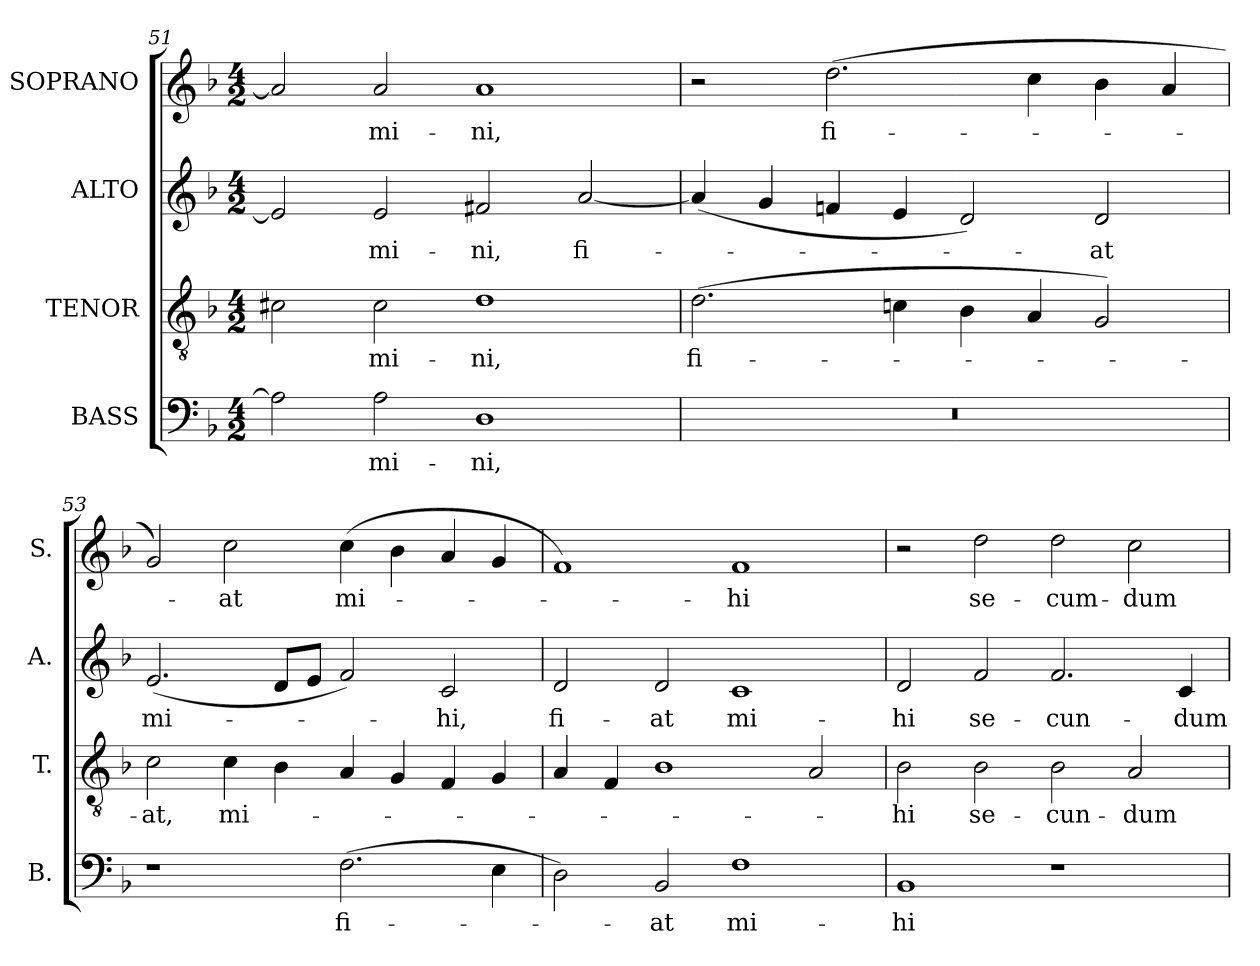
**kern	**text	**kern	**text	**kern	**text	**kern	**text
*part4	*part4	*part3	*part3	*part2	*part2	*part1	*part1
*staff4	*staff4	*staff3	*staff3	*staff2	*staff2	*staff1	*staff1
*I"BASS	*	*I"TENOR	*	*I"ALTO	*	*I"SOPRANO	*
*I'B.	*	*I'T.	*	*I'A.	*	*I'S.	*
*clefF4	*	*clefGv2	*	*clefG2	*	*clefG2	*
*	*	*ITrd7c12	*	*	*	*	*
*k[b-]	*	*k[b-]	*	*k[b-]	*	*k[b-]	*
*F:	*	*F:	*	*F:	*	*F:	*
*M4/2	*	*M4/2	*	*M4/2	*	*M4/2	*
=51	=51	=51	=51	=51	=51	=51	=51
2Ai\]	.	2C#Xi\	.	2ei/]	.	2ai/]	.
!	!LO:LY:b:color=#000000	!	!	!	!	!	!
!	!	!	!LO:LY:b:color=#000000	!	!	!	!
!	!	!	!	!	!LO:LY:b:color=#000000	!	!
!	!	!	!	!	!	!	!LO:LY:b:color=#000000
2Ai\	-mi-	2C#i\	-mi-	2ei/	-mi-	2ai/	-mi-
!	!LO:LY:b:color=#000000	!	!	!	!	!	!
!	!	!	!LO:LY:b:color=#000000	!	!	!	!
!	!	!	!	!	!LO:LY:b:color=#000000	!	!
!	!	!	!	!	!	!	!LO:LY:b:color=#000000
1Di	-ni,	1Di	-ni,	2f#Xi/	-ni,	1ai	-ni,
!	!	!	!	!	!LO:LY:b:color=#000000	!	!
.	.	.	.	[2ai/	fi-	.	.
=52	=52	=52	=52	=52	=52	=52	=52
!LO:N:vis=1	!	!	!	!	!	!	!
!	!	!	!LO:LY:b:color=#000000	!	!	!	!
0r	.	(2.Di\	fi-	(4ai/]	.	2r	.
.	.	.	.	4gi/	.	.	.
!	!	!	!	!	!	!	!LO:LY:b:color=#000000
.	.	.	.	4fni/	.	(2.ddi\	fi-
.	.	4Cni\	.	4ei/	.	.	.
.	.	4BB-i\	.	2di/)	.	.	.
.	.	4AAi/	.	.	.	4cci\	.
!	!	!	!	!	!LO:LY:b:color=#000000	!	!
.	.	2GGi/)	.	2di/	-at	4b-i\	.
.	.	.	.	.	.	4ai/	.
=53	=53	=53	=53	=53	=53	=53	=53
!	!	!	!LO:LY:b:color=#000000	!	!	!	!
!	!	!	!	!	!LO:LY:b:color=#000000	!	!
1r	.	2Ci\	-at,	(2.ei/	mi-	2gi/)	.
!	!	!	!LO:LY:b:color=#000000	!	!	!	!
!	!	!	!	!	!	!	!LO:LY:b:color=#000000
.	.	4Ci\	mi-	.	.	2cci\	-at
.	.	4BB-i\	.	8di/L	.	.	.
.	.	.	.	8ei/J	.	.	.
!	!LO:LY:b:color=#000000	!	!	!	!	!	!
!	!	!	!	!	!	!	!LO:LY:b:color=#000000
(2.Fi\	fi-	4AAi/	.	2fi/)	.	(4cci\	mi-
.	.	4GGi/	.	.	.	4b-i\	.
!	!	!	!	!	!LO:LY:b:color=#000000	!	!
.	.	4FFi/	.	2ci/	-hi,	4ai/	.
4Ei\	.	4GGi/	.	.	.	4gi/	.
!!LO:PB:g=z
=54	=54	=54	=54	=54	=54	=54	=54
!	!	!	!	!	!LO:LY:b:color=#000000	!	!
2Di\)	.	4AAi/	.	2di/	fi-	1fi)	.
.	.	4FFi/	.	.	.	.	.
!	!LO:LY:b:color=#000000	!	!	!	!	!	!
!	!	!	!	!	!LO:LY:b:color=#000000	!	!
2BB-i/	-at	1BB-i	.	2di/	-at	.	.
!	!LO:LY:b:color=#000000	!	!	!	!	!	!
!	!	!	!	!	!LO:LY:b:color=#000000	!	!
!	!	!	!	!	!	!	!LO:LY:b:color=#000000
1Fi	mi-	.	.	1ci	mi-	1fi	-hi
.	.	2AAi/	.	.	.	.	.
=55	=55	=55	=55	=55	=55	=55	=55
!	!LO:LY:b:color=#000000	!	!	!	!	!	!
!	!	!	!LO:LY:b:color=#000000	!	!	!	!
!	!	!	!	!	!LO:LY:b:color=#000000	!	!
1BB-i	-hi	2BB-i\	-hi	2di/	-hi	2r	.
!	!	!	!LO:LY:b:color=#000000	!	!	!	!
!	!	!	!	!	!LO:LY:b:color=#000000	!	!
!	!	!	!	!	!	!	!LO:LY:b:color=#000000
.	.	2BB-i\	se-	2fi/	se-	2ddi\	se-
!	!	!	!LO:LY:b:color=#000000	!	!	!	!
!	!	!	!	!	!LO:LY:b:color=#000000	!	!
!	!	!	!	!	!	!	!LO:LY:b:color=#000000
1r	.	2BB-i\	-cun-	2.fi/	-cun-	2ddi\	-cum-
!	!	!	!LO:LY:b:color=#000000	!	!	!	!
!	!	!	!	!	!	!	!LO:LY:b:color=#000000
.	.	2AAi/	-dum	.	.	2cci\	-dum
!	!	!	!	!	!LO:LY:b:color=#000000	!	!
.	.	.	.	4ci/	-dum	.	.
=	=	=	=	=	=	=	=
*-	*-	*-	*-	*-	*-	*-	*-
